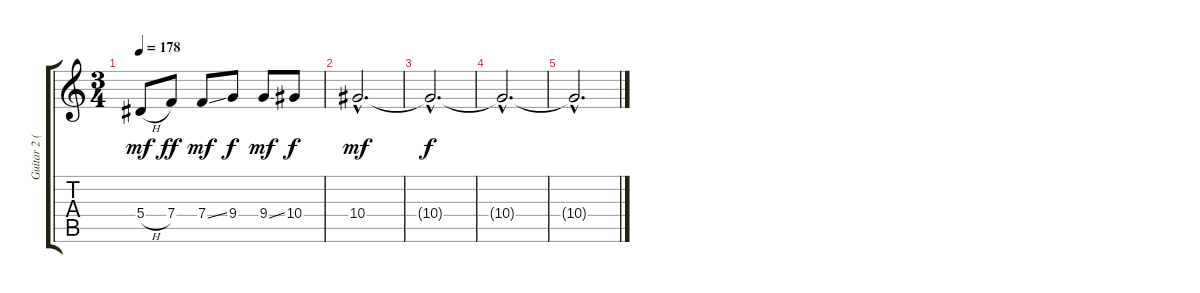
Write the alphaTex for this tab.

\track ("Guitar 2 (Lead)" "Guitar 2 (") {instrument distortionguitar}
\staff {score tabs}
\tuning (C4 G3 Eb3 Bb2 F2 C2) {hide}
\ts (3 4)
\tempo 178
\clef g2
\ks c
5.4{h}.8{dy mf} 7.4.8{dy ff} 7.4{ss}.8{dy mf} 9.4.8{dy f} 9.4{ss}.8{dy mf} 10.4.8{dy f} |
10.4{hac}.2{d dy mf} |
10.4{hac t}.2{d dy f} |
10.4{hac t}.2{d} |
10.4{hac t}.2{d}
